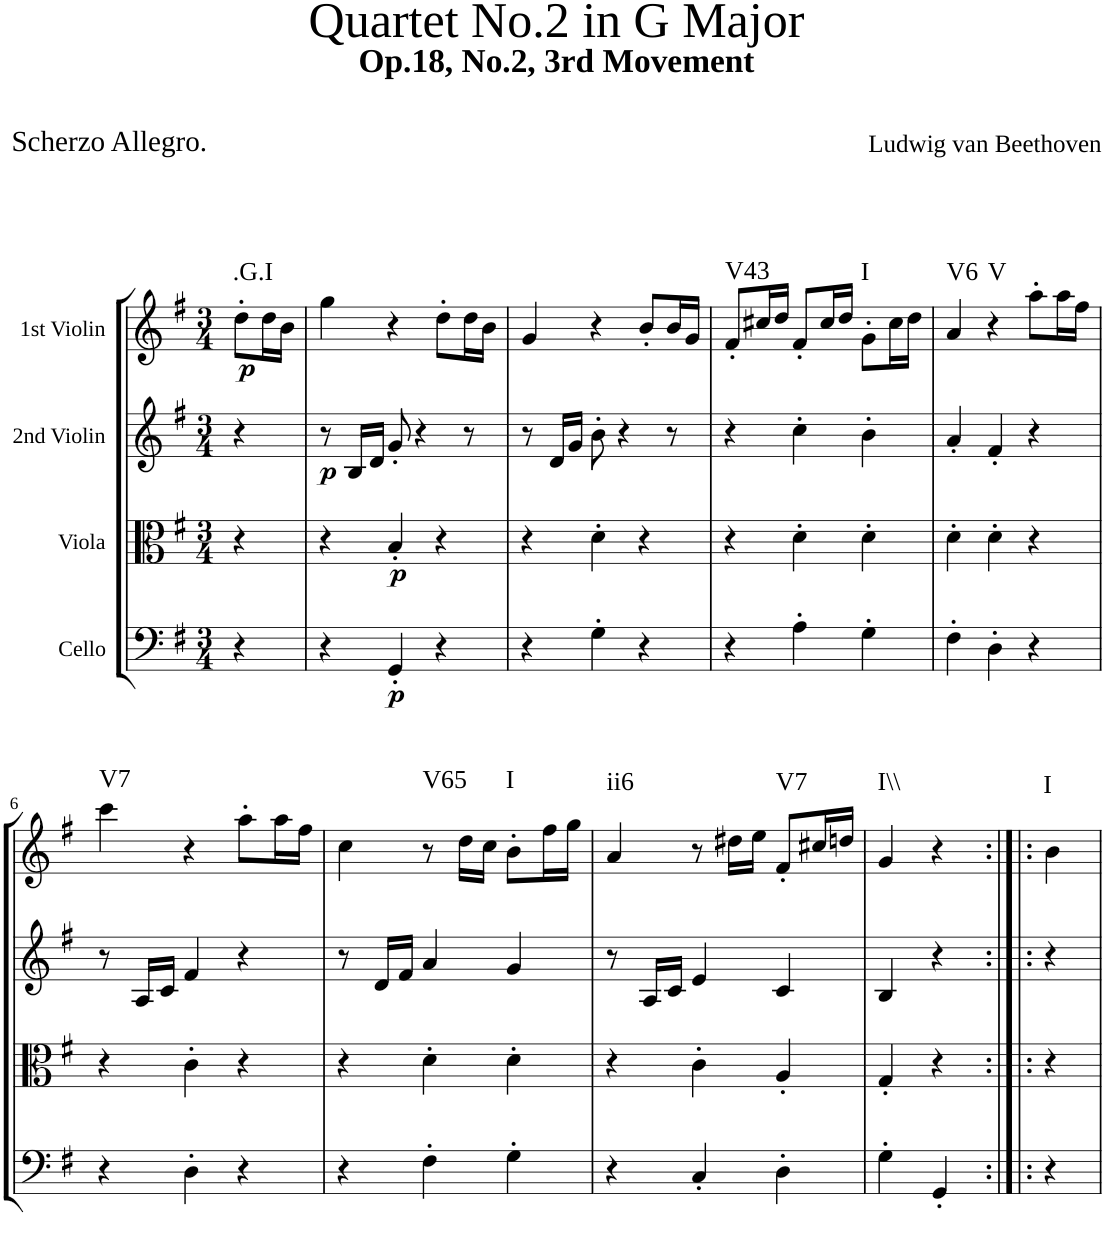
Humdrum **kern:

**kern	**dynam	**kern	**dynam	**kern	**dynam	**kern	**dynam	**harte
*part4	*part4	*part3	*part3	*part2	*part2	*part1	*part1	*part1
*staff4	*staff4	*staff3	*staff3	*staff2	*staff2	*staff1	*staff1	*
*I"Cello	*	*I"Viola	*	*I"2nd Violin	*	*I"1st Violin	*	*
*	*	*I'Vla	*	*I'Vln	*	*I'Vln	*	*
*clefF4	*	*clefC3	*	*clefG2	*	*clefG2	*	*
*k[f#]	*	*k[f#]	*	*k[f#]	*	*k[f#]	*	*
*G:	*	*G:	*	*G:	*	*G:	*	*
*M3/4	*	*M3/4	*	*M3/4	*	*M3/4	*	*
=1	=1	=1	=1	=1	=1	=1	=1	=1
!	!	!	!	!	!	!	!LO:DY:b	!LO:H:kt=.G.I
4r	.	4r	.	4r	.	8dd'\L	p	N
.	.	.	.	.	.	16dd\L	.	.
.	.	.	.	.	.	16b\JJ	.	.
=2	=2	=2	=2	=2	=2	=2	=2	=2
!	!	!	!	!	!LO:DY:b	!	!	!
4r	.	4r	.	8r	p	4gg\	.	.
.	.	.	.	16B/LL	.	.	.	.
.	.	.	.	16d/JJ	.	.	.	.
!	!LO:DY:b	!	!LO:DY:b	!	!	!	!	!
4GG'/	p	4B'/	p	8g'/	.	4r	.	.
.	.	.	.	4r	.	.	.	.
4r	.	4r	.	.	.	8dd'\L	.	.
.	.	.	.	8r	.	16dd\L	.	.
.	.	.	.	.	.	16b\JJ	.	.
=3	=3	=3	=3	=3	=3	=3	=3	=3
4r	.	4r	.	8r	.	4g/	.	.
.	.	.	.	16d/LL	.	.	.	.
.	.	.	.	16g/JJ	.	.	.	.
4G'\	.	4d'\	.	8b'\	.	4r	.	.
.	.	.	.	4r	.	.	.	.
4r	.	4r	.	.	.	8b'/L	.	.
.	.	.	.	8r	.	16b/L	.	.
.	.	.	.	.	.	16g/JJ	.	.
=4	=4	=4	=4	=4	=4	=4	=4	=4
!	!	!	!	!	!	!	!	!LO:H:kt=V43
4r	.	4r	.	4r	.	8f#'/L	.	N
.	.	.	.	.	.	16cc#X/L	.	.
.	.	.	.	.	.	16dd/JJ	.	.
4A'\	.	4d'\	.	4cc'\	.	8f#'/L	.	.
.	.	.	.	.	.	16cc#/L	.	.
.	.	.	.	.	.	16dd/JJ	.	.
!	!	!	!	!	!	!	!	!LO:H:kt=I
4G'\	.	4d'\	.	4b'\	.	8g'\L	.	N
.	.	.	.	.	.	16cc#\L	.	.
.	.	.	.	.	.	16dd\JJ	.	.
=5	=5	=5	=5	=5	=5	=5	=5	=5
!	!	!	!	!	!	!	!	!LO:H:kt=V6
4F#'\	.	4d'\	.	4a'/	.	4a/	.	N
!	!	!	!	!	!	!	!	!LO:H:kt=V
4D'\	.	4d'\	.	4f#'/	.	4r	.	N
4r	.	4r	.	4r	.	8aa'\L	.	.
.	.	.	.	.	.	16aa\L	.	.
.	.	.	.	.	.	16ff#\JJ	.	.
!!LO:LB:g=z
=6	=6	=6	=6	=6	=6	=6	=6	=6
!	!	!	!	!	!	!	!	!LO:H:kt=V7
4r	.	4r	.	8r	.	4ccc\	.	N
.	.	.	.	16A/LL	.	.	.	.
.	.	.	.	16c/JJ	.	.	.	.
4D'\	.	4c'\	.	4f#/	.	4r	.	.
4r	.	4r	.	4r	.	8aa'\L	.	.
.	.	.	.	.	.	16aa\L	.	.
.	.	.	.	.	.	16ff#\JJ	.	.
=7	=7	=7	=7	=7	=7	=7	=7	=7
4r	.	4r	.	8r	.	4cc\	.	.
.	.	.	.	16d/LL	.	.	.	.
.	.	.	.	16f#/JJ	.	.	.	.
!	!	!	!	!	!	!	!	!LO:H:kt=V65
4F#'\	.	4d'\	.	4a/	.	8r	.	N
.	.	.	.	.	.	16dd\LL	.	.
.	.	.	.	.	.	16cc\JJ	.	.
!	!	!	!	!	!	!	!	!LO:H:kt=I
4G'\	.	4d'\	.	4g/	.	8b'\L	.	N
.	.	.	.	.	.	16ff#\L	.	.
.	.	.	.	.	.	16gg\JJ	.	.
=8	=8	=8	=8	=8	=8	=8	=8	=8
!	!	!	!	!	!	!	!	!LO:H:kt=ii6
4r	.	4r	.	8r	.	4a/	.	N
.	.	.	.	16A/LL	.	.	.	.
.	.	.	.	16c/JJ	.	.	.	.
4C'/	.	4c'\	.	4e/	.	8r	.	.
.	.	.	.	.	.	16dd#X\LL	.	.
.	.	.	.	.	.	16ee\JJ	.	.
!	!	!	!	!	!	!	!	!LO:H:kt=V7
4D'\	.	4A'/	.	4c/	.	8f#'/L	.	N
.	.	.	.	.	.	16cc#X/L	.	.
.	.	.	.	.	.	16ddn/JJ	.	.
=9	=9	=9	=9	=9	=9	=9	=9	=9
!	!	!	!	!	!	!	!	!LO:H:kt=I\\
4G'\	.	4G'/	.	4B/	.	4g/	.	N
4GG'/	.	4r	.	4r	.	4r	.	.
=10:|!|:	=10:|!|:	=10:|!|:	=10:|!|:	=10:|!|:	=10:|!|:	=10:|!|:	=10:|!|:	=10:|!|:
!	!	!	!	!	!	!	!	!LO:H:kt=I
4r	.	4r	.	4r	.	4b\	.	N
=	=	=	=	=	=	=	=	=
*-	*-	*-	*-	*-	*-	*-	*-	*-
